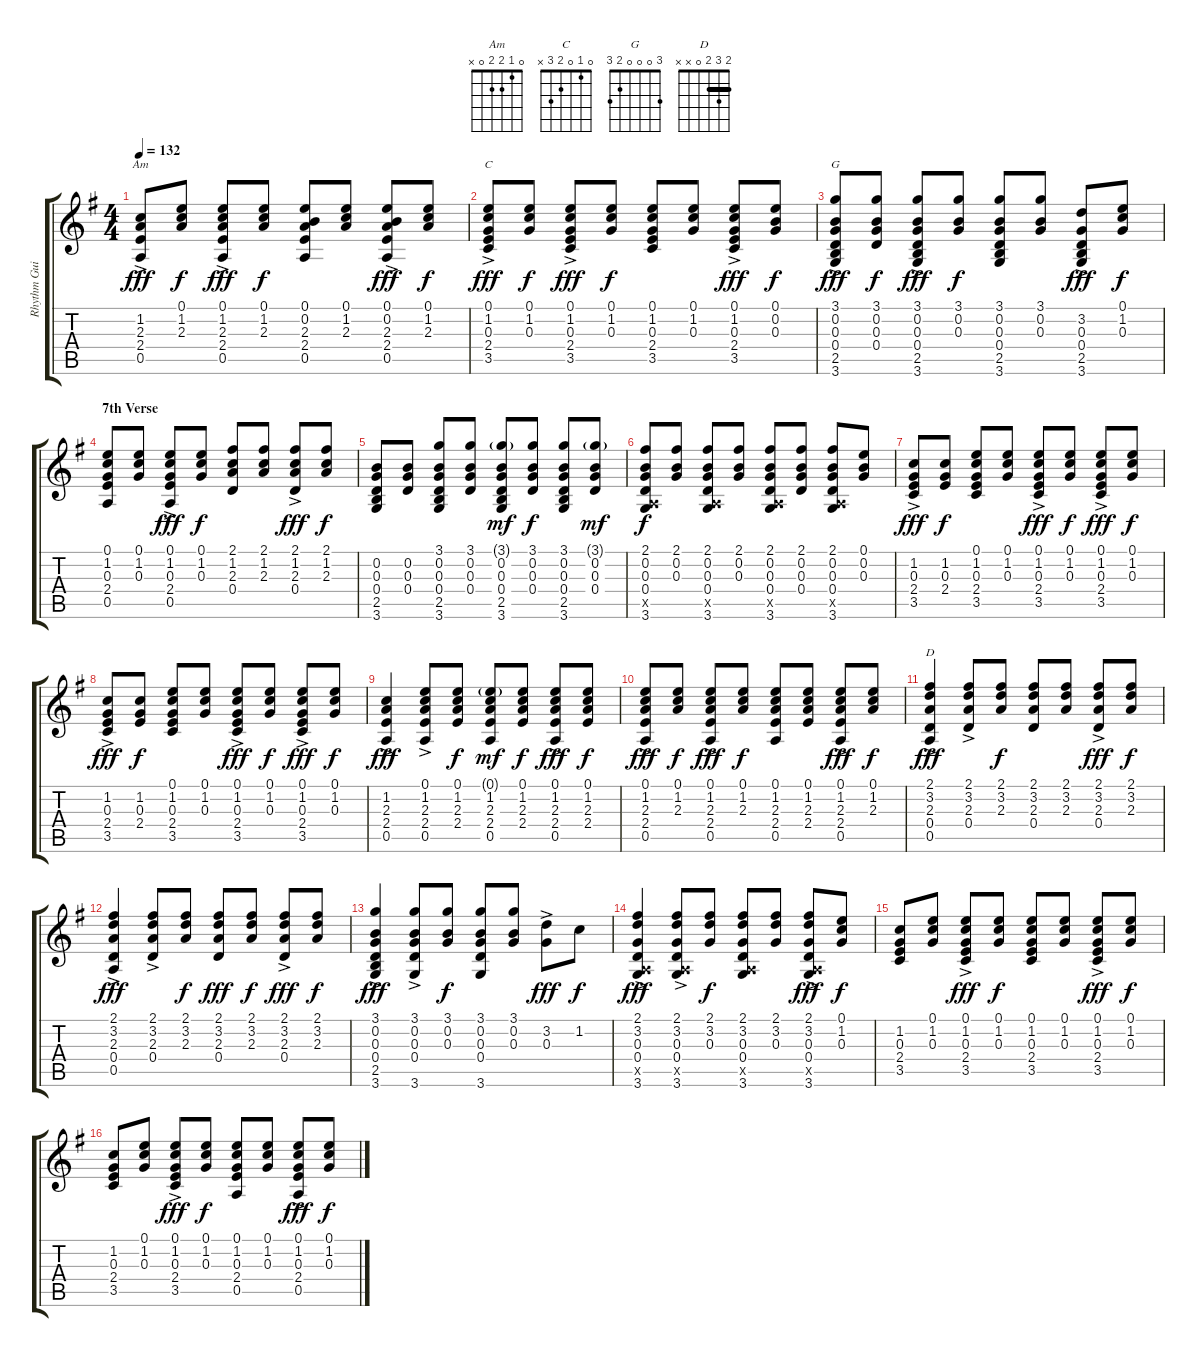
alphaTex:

\track ("Rhythm Guitar" "Rhythm Gui") {instrument acousticguitarnylon}
\staff {score tabs}
\tuning (E4 B3 G3 D3 A2 E2) {hide}
\chord ("Am" 0 1 2 2 0 x)
\chord ("C" 0 1 0 2 3 x)
\chord ("G" 3 0 0 0 2 3)
\chord ("D" 2 3 2 0 x x) {barre 2}
\ts (4 4)
\tempo 132
\clef g2
\ks g
(1.2{ac} 2.3 2.4 0.5).8{ch "Am" dy fff} (0.1 1.2 2.3).8{dy f} (0.1 1.2{ac} 2.3 2.4 0.5).8{dy fff} (0.1 1.2 2.3).8{dy f} (0.1 0.2 2.3 2.4 0.5).8 (0.1 1.2 2.3).8 (0.1{ac} 0.2 2.3 2.4 0.5).8{dy fff} (0.1 1.2 2.3).8{dy f} |
(0.1{ac} 1.2 0.3 2.4 3.5).8{ch "C" dy fff} (0.1 1.2 0.3).8{dy f} (0.1{ac} 1.2 0.3 2.4 3.5).8{dy fff} (0.1 1.2 0.3).8{dy f} (0.1 1.2 0.3 2.4 3.5).8 (0.1 1.2 0.3).8 (0.1{ac} 1.2 0.3 2.4 3.5).8{dy fff} (0.1 0.2 0.3).8{dy f} |
(3.1{ac} 0.2 0.3 0.4 2.5 3.6).8{ch "G" dy fff} (3.1 0.2 0.3 0.4).8{dy f} (3.1{ac} 0.2 0.3 0.4 2.5 3.6).8{dy fff} (3.1 0.2 0.3).8{dy f} (3.1 0.2 0.3 0.4 2.5 3.6).8 (3.1 0.2 0.3).8 (3.2{ac} 0.3 0.4 2.5 3.6).8{dy fff} (0.1 1.2 0.3).8{dy f} |
\section ("" "7th Verse")
(0.1 1.2 0.3 2.4 0.5).8 (0.1 1.2 0.3).8 (0.1{ac} 1.2 0.3 2.4 0.5).8{dy fff} (0.1 1.2 0.3).8{dy f} (2.1 1.2 2.3 0.4).8 (2.1 1.2 2.3).8 (2.1{ac} 1.2 2.3 0.4).8{dy fff} (2.1 1.2 2.3).8{dy f} |
(0.2 0.3 0.4 2.5 3.6).8 (0.2 0.3 0.4).8 (3.1 0.2 0.3 0.4 2.5 3.6).8 (3.1 0.2 0.3 0.4).8 (3.1{g} 0.2 0.3 0.4 2.5 3.6).8{dy mf} (3.1 0.2 0.3 0.4).8{dy f} (3.1 0.2 0.3 0.4 2.5 3.6).8 (3.1{g} 0.2 0.3 0.4).8{dy mf} |
(2.1 0.2 0.3 0.4 0.5{x} 3.6).8{dy f} (2.1 0.2 0.3).8 (2.1 0.2 0.3 0.4 0.5{x} 3.6).8 (2.1 0.2 0.3).8 (2.1 0.2 0.3 0.4 0.5{x} 3.6).8 (2.1 0.2 0.3 0.4).8 (2.1 0.2 0.3 0.4 0.5{x} 3.6).8 (0.1 0.2 0.3).8 |
(1.2{ac} 0.3 2.4 3.5).8{dy fff} (1.2 0.3 2.4).8{dy f} (0.1 1.2 0.3 2.4 3.5).8 (0.1 1.2 0.3).8 (0.1{ac} 1.2 0.3 2.4 3.5).8{dy fff} (0.1 1.2 0.3).8{dy f} (0.1{ac} 1.2 0.3 2.4 3.5).8{dy fff} (0.1 1.2 0.3).8{dy f} |
(1.2{ac} 0.3 2.4 3.5).8{dy fff} (1.2 0.3 2.4).8{dy f} (0.1 1.2 0.3 2.4 3.5).8 (0.1 1.2 0.3).8 (0.1{ac} 1.2 0.3 2.4 3.5).8{dy fff} (0.1 1.2 0.3).8{dy f} (0.1{ac} 1.2 0.3 2.4 3.5).8{dy fff} (0.1 1.2 0.3).8{dy f} |
(1.2{ac} 2.3 2.4 0.5).4{dy fff} (0.1{ac} 1.2 2.3 2.4 0.5).8 (0.1 1.2 2.3 2.4).8{dy f} (0.1{g} 1.2 2.3 2.4 0.5).8{dy mf} (0.1 1.2 2.3 2.4).8{dy f} (0.1{ac} 1.2 2.3 2.4 0.5).8{dy fff} (0.1 1.2 2.3 2.4).8{dy f} |
(0.1{ac} 1.2 2.3 2.4 0.5).8{dy fff} (0.1 1.2 2.3).8{dy f} (0.1{ac} 1.2 2.3 2.4 0.5).8{dy fff} (0.1 1.2 2.3).8{dy f} (0.1 1.2 2.3 2.4 0.5).8 (0.1 1.2 2.3 2.4).8 (0.1{ac} 1.2 2.3 2.4 0.5).8{dy fff} (0.1 1.2 2.3).8{dy f} |
(2.1{ac} 3.2 2.3 0.4 0.5).4{ch "D" dy fff} (2.1{ac} 3.2 2.3 0.4).8 (2.1 3.2 2.3).8{dy f} (2.1 3.2 2.3 0.4).8 (2.1 3.2 2.3).8 (2.1{ac} 3.2 2.3 0.4).8{dy fff} (2.1 3.2 2.3).8{dy f} |
(2.1{ac} 3.2 2.3 0.4 0.5).4{dy fff} (2.1{ac} 3.2 2.3 0.4).8 (2.1 3.2 2.3).8{dy f} (2.1 3.2 2.3 0.4).8{dy fff} (2.1 3.2 2.3).8{dy f} (2.1{ac} 3.2 2.3 0.4).8{dy fff} (2.1 3.2 2.3).8{dy f} |
(3.1{ac} 0.2 0.3 0.4 2.5 3.6).4{dy fff} (3.1{ac} 0.2 0.3 0.4 3.6).8 (3.1 0.2 0.3).8{dy f} (3.1 0.2 0.3 0.4 3.6).8 (3.1 0.2 0.3).8 (3.2{ac} 0.3).8{dy fff} 1.2.8{dy f} |
(2.1{ac} 3.2 0.3 0.4 0.5{x} 3.6).4{dy fff} (2.1{ac} 3.2 0.3 0.4 0.5{x} 3.6).8 (2.1 3.2 0.3).8{dy f} (2.1 3.2 0.3 0.4 0.5{x} 3.6).8 (2.1 3.2 0.3).8 (2.1{ac} 3.2 0.3 0.4 0.5{x} 3.6).8{dy fff} (0.1 1.2 0.3).8{dy f} |
(1.2 0.3 2.4 3.5).8 (0.1 1.2 0.3).8 (0.1{ac} 1.2 0.3 2.4 3.5).8{dy fff} (0.1 1.2 0.3).8{dy f} (0.1 1.2 0.3 2.4 3.5).8 (0.1 1.2 0.3).8 (0.1{ac} 1.2 0.3 2.4 3.5).8{dy fff} (0.1 1.2 0.3).8{dy f} |
(1.2 0.3 2.4 3.5).8 (0.1 1.2 0.3).8 (0.1{ac} 1.2 0.3 2.4 3.5).8{dy fff} (0.1 1.2 0.3).8{dy f} (0.1 1.2 0.3 2.4 0.5).8 (0.1 1.2 0.3).8 (0.1{ac} 1.2 0.3 2.4 0.5).8{dy fff} (0.1 1.2 0.3).8{dy f}
